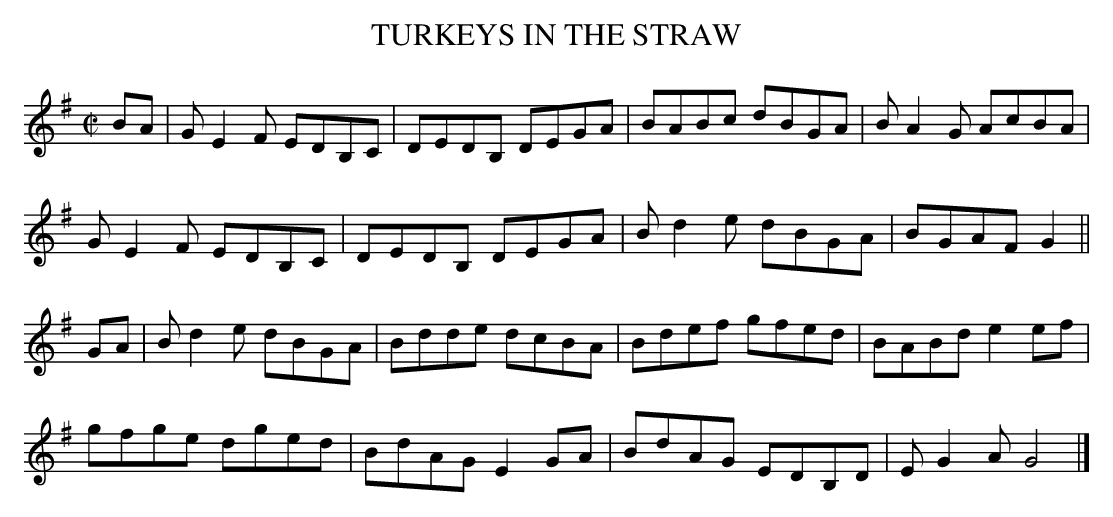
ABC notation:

X:1
T:TURKEYS IN THE STRAW
no less)
was the finale of piper Patsy Tuohey's stage performances.
M:C|
L:1/8
K:G
BA|GE2F EDB,C|DEDB, DEGA|BABc dBGA|BA2G AcBA|
GE2F EDB,C|DEDB, DEGA|Bd2e dBGA|BGAF G2||
GA|Bd2e dBGA|Bdde dcBA|Bdef gfed|BABd e2ef|
gfge dged|BdAG E2GA|BdAG EDB,D|EG2A G4|]
